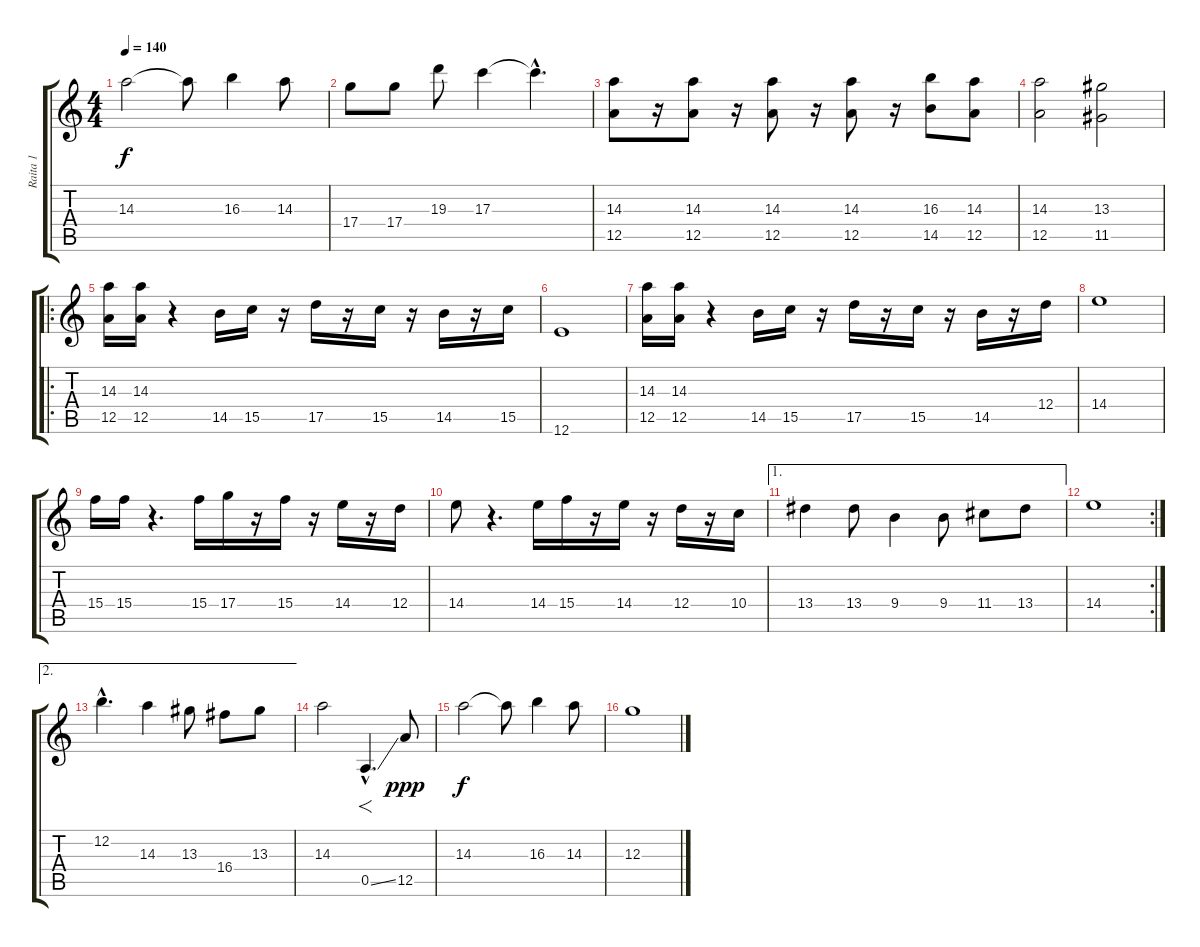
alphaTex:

\track ("Raita 1" "Raita 1") {instrument overdrivenguitar}
\staff {score tabs}
\tuning (E4 B3 G3 D3 A2 E2) {hide}
\ts (4 4)
\tempo 140
\clef g2
\ks c
14.3.2{dy f} 14.3{t}.8 16.3.4 14.3.8 |
17.4.8 17.4.8 19.3.8 17.3.4 17.3{hac t}.4{d} |
(14.3 12.5).8 r.16 (14.3 12.5).8 r.16 (14.3 12.5).8 r.16 (14.3 12.5).8 r.16 (16.3 14.5).8 (14.3 12.5).8 |
(14.3 12.5).2 (13.3 11.5).2 |
\ro
(14.3 12.5).16 (14.3 12.5).16 r.4 14.5.16 15.5.16 r.16 17.5.16 r.16 15.5.16 r.16 14.5.16 r.16 15.5.16 |
12.6.1 |
(14.3 12.5).16 (14.3 12.5).16 r.4 14.5.16 15.5.16 r.16 17.5.16 r.16 15.5.16 r.16 14.5.16 r.16 12.4.16 |
14.4.1 |
15.4.16 15.4.16 r.4{d} 15.4.16 17.4.16 r.16 15.4.16 r.16 14.4.16 r.16 12.4.16 |
14.4.8 r.4{d} 14.4.16 15.4.16 r.16 14.4.16 r.16 12.4.16 r.16 10.4.16 |
\ae 1
13.4.4 13.4.8 9.4.4 9.4.8 11.4.8 13.4.8 |
\rc 2
14.4.1 |
\ae 2
12.2{hac}.4{d} 14.3.4 13.3.8 16.4.8 13.3.8 |
14.3.2 0.5{ss hac}.4{f d} 12.5.8{dy ppp} |
14.3.2{dy f} 14.3{t}.8 16.3.4 14.3.8 |
12.3.1
